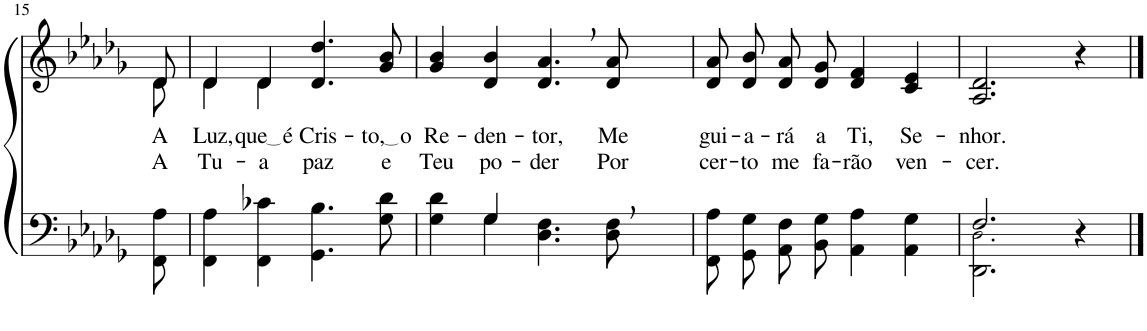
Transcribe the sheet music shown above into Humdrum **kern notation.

**kern	**kern	**text	**text
*part2	*part1	*part1	*part1
*staff2	*staff1	*staff1	*staff1
*I"Parte III e IV	*I"Parte I e II	*	*
!!LO:PB:g=z
*clefF4	*clefG2	*	*
*Trd-1c-2	*Trd-1c-2	*	*
*k[b-e-a-d-g-]	*k[b-e-a-d-g-]	*	*
*M4/4	*M4/4	*	*
=15	=15	=15	=15
*	*^	*	*
!	!	!	!LO:LY:b	!LO:LY:b
8FF\ 8A-\	8d-/	8d-\	A	A
=16	=16	=16	=16	=16
!	!	!	!LO:LY:b	!LO:LY:b
4FF\ 4A-\	4d-/	4d-\	Luz,	Tu-
!	!	!	!LO:LY:b	!LO:LY:b
4FF\ 4c-X\	4d-/	4d-\	que é	-a
!	!	!	!LO:LY:b	!LO:LY:b
4.GG-\ 4.B-\	4.d-/ 4.dd-/	2ryy	Cris-	paz
!	!	!	!LO:LY:b	!LO:LY:b
8G-\ 8d-\	8g-/ 8b-/	.	to, o	e
*	*v	*v	*	*
=17	=17	=17	=17
*^	*	*	*
!	!	!	!LO:LY:b	!LO:LY:b
4ryy	4G-\ 4d-\	4g-/ 4b-/	Re-	Teu
!	!	!	!LO:LY:b	!LO:LY:b
4G-/	4G-\	4d-/ 4b-/	-den-	po-
!	!	!	!LO:LY:b	!LO:LY:b
2ryy	4.D-\ 4.F\	4.d-/, 4.a-/,	-tor,	-der
!	!	!	!LO:LY:b	!LO:LY:b
.	8D-\ 8F\	8d-/ 8a-/	Me	Por
=18	=18	=18	=18	=18
!	!	!	!LO:LY:b	!LO:LY:b
*v	*v	*	*	*
8FF/ 8A-/L	8d-/ 8a-/L	gui-	cer-
!	!	!LO:LY:b	!LO:LY:b
8GG-/ 8G-/J	8d-/ 8b-/J	-a-	-to
!	!	!LO:LY:b	!LO:LY:b
8AA-\ 8F\L	8d-/ 8a-/L	-rá	me
!	!	!LO:LY:b	!LO:LY:b
8BB-\ 8G-\J	8d-/ 8g-/J	a	fa-
!	!	!LO:LY:b	!LO:LY:b
4AA-\ 4A-\	4d-/ 4f/	Ti,	-rão
!	!	!LO:LY:b	!LO:LY:b
4AA-\ 4G-\	4c/ 4e-/	Se-	ven-
=19	=19	=19	=19
*^	*	*	*
!	!	!	!LO:LY:b	!LO:LY:b
2.F/	2.DD-\ 2.D-!\	2.A-/ 2.d-/	-nhor.	-cer.
4r	4ryy	4r	.	.
*v	*v	*	*	*
==	==	==	==
*-	*-	*-	*-
